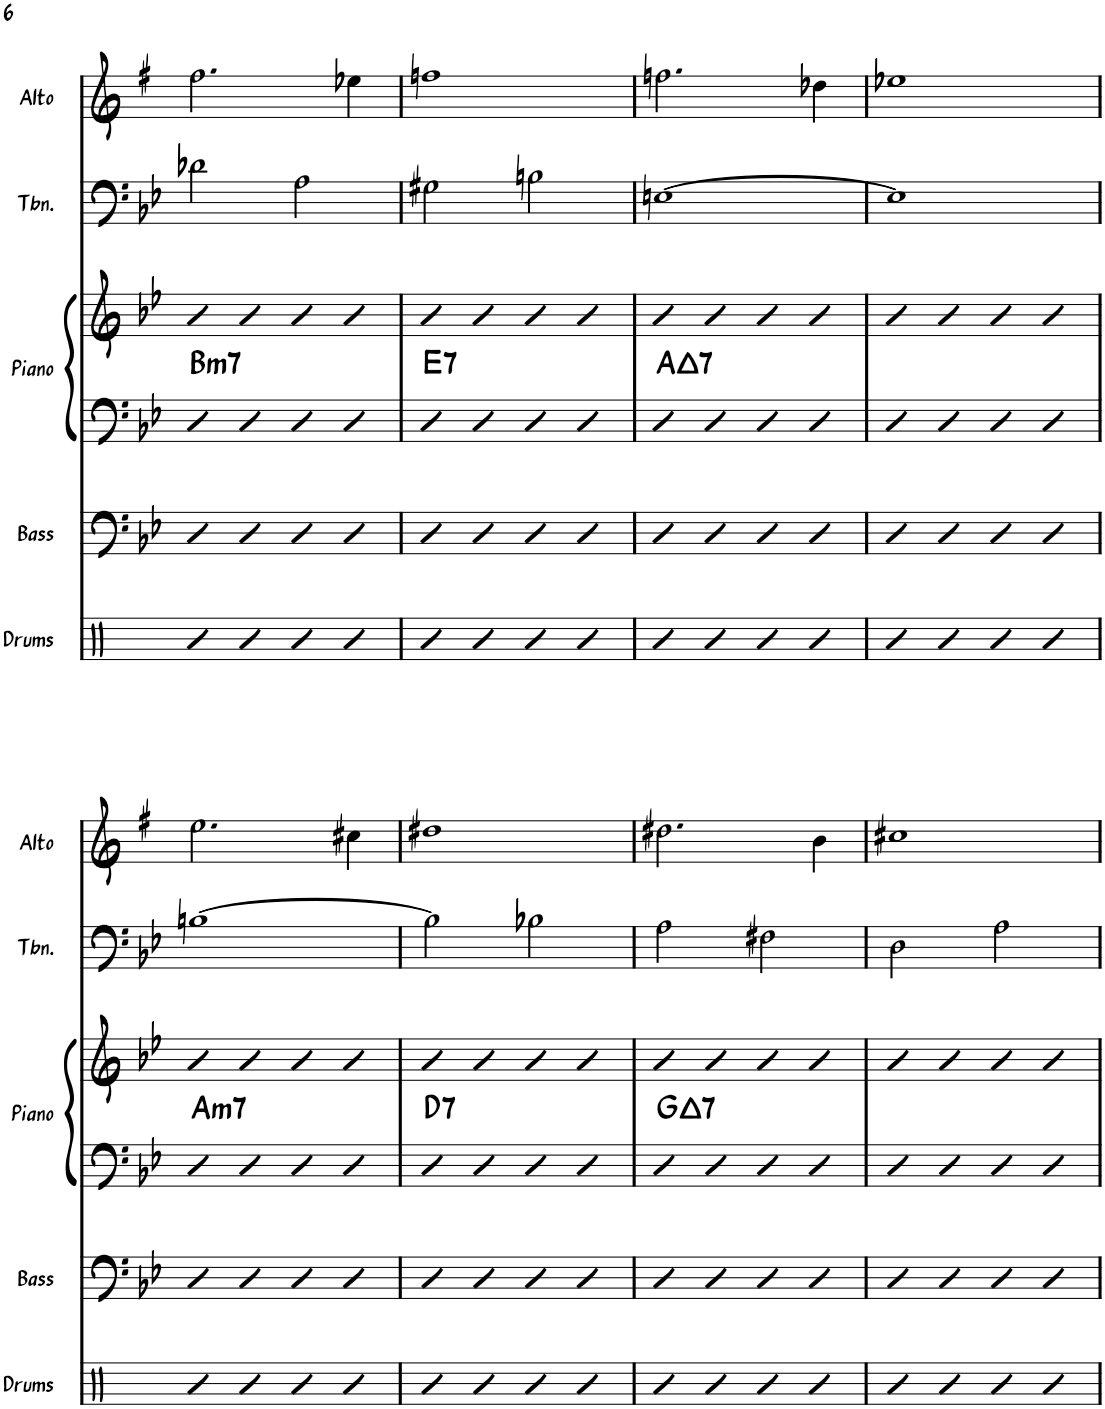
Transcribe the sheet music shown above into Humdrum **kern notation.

**kern	**kern	**kern	**kern	**harte	**kern	**kern
*part5	*part4	*part3	*part3	*part3	*part2	*part1
*staff6	*staff5	*staff4	*staff3	*	*staff2	*staff1
*I"Drums	*I"Bass	*I"Piano	*	*	*I"Trombone	*I"Alto Sax
*I'Drums	*I'Bass	*I'Piano	*	*	*I'Tbn.	*I'Alto
!!LO:PB:g=z
*clefX	*clefF4	*clefF4	*clefG2	*	*clefF4	*clefG2
*	*Trd7c12	*	*	*	*	*Trd5c9
*k[]	*k[b-e-]	*k[b-e-]	*k[b-e-]	*	*k[b-e-]	*k[f#]
*M4/4	*M4/4	*M4/4	*M4/4	*	*M4/4	*M4/4
=41	=41	=41	=41	=41	=41	=41
!	!	!	!	!LO:H:kt=m7	!	!
4R	4D	4D	4b-	B:min7	2d-X\	2.ff#\
4R	4D	4D	4b-	.	.	.
4R	4D	4D	4b-	.	2A\	.
4R	4D	4D	4b-	.	.	4ee-X\
=42	=42	=42	=42	=42	=42	=42
!	!	!	!	!LO:H:kt=7	!	!
4R	4D	4D	4b-	E:7	2G#X\	1ffn
4R	4D	4D	4b-	.	.	.
4R	4D	4D	4b-	.	2Bn\	.
4R	4D	4D	4b-	.	.	.
=43	=43	=43	=43	=43	=43	=43
!	!	!	!	!LO:H:kt=7	!	!
4R	4D	4D	4b-	A:maj7	[1En	2.ffn\
4R	4D	4D	4b-	.	.	.
4R	4D	4D	4b-	.	.	.
4R	4D	4D	4b-	.	.	4dd-X\
=44	=44	=44	=44	=44	=44	=44
4R	4D	4D	4b-	.	1E]	1ee-X
4R	4D	4D	4b-	.	.	.
4R	4D	4D	4b-	.	.	.
4R	4D	4D	4b-	.	.	.
!!LO:LB:g=z
=45	=45	=45	=45	=45	=45	=45
!	!	!	!	!LO:H:kt=m7	!	!
4R	4D	4D	4b-	A:min7	[1Bn	2.ee\
4R	4D	4D	4b-	.	.	.
4R	4D	4D	4b-	.	.	.
4R	4D	4D	4b-	.	.	4cc#X\
=46	=46	=46	=46	=46	=46	=46
!	!	!	!	!LO:H:kt=7	!	!
4R	4D	4D	4b-	D:7	2B\]	1dd#X
4R	4D	4D	4b-	.	.	.
4R	4D	4D	4b-	.	2B-X\	.
4R	4D	4D	4b-	.	.	.
=47	=47	=47	=47	=47	=47	=47
!	!	!	!	!LO:H:kt=7	!	!
4R	4D	4D	4b-	G:maj7	2A\	2.dd#X\
4R	4D	4D	4b-	.	.	.
4R	4D	4D	4b-	.	2F#X\	.
4R	4D	4D	4b-	.	.	4b\
=48	=48	=48	=48	=48	=48	=48
4R	4D	4D	4b-	.	2D\	1cc#X
4R	4D	4D	4b-	.	.	.
4R	4D	4D	4b-	.	2A\	.
4R	4D	4D	4b-	.	.	.
=	=	=	=	=	=	=
*-	*-	*-	*-	*-	*-	*-
